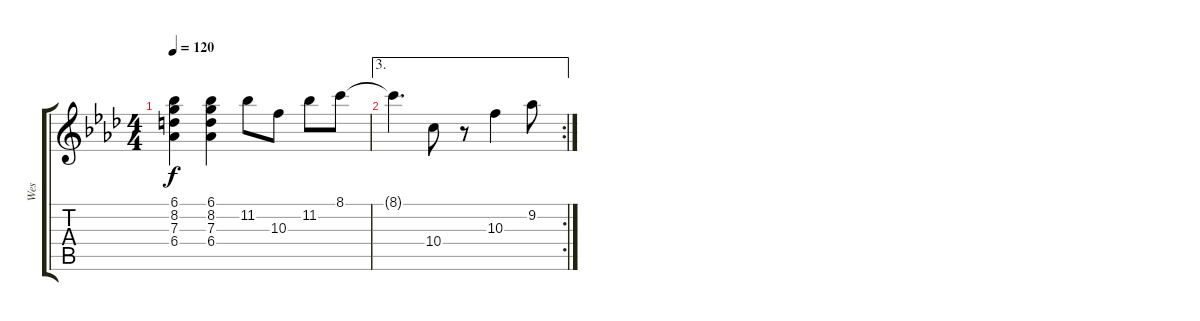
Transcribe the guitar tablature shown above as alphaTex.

\track ("Wes" "Wes") {instrument electricguitarjazz}
\staff {score tabs}
\tuning (E4 B3 G3 D3 A2 E2) {hide}
\ts (4 4)
\tempo 120
\clef g2
\ks ab
(6.1 8.2 7.3 6.4).4{dy f} (6.1 8.2 7.3 6.4).4 11.2.8 10.3.8 11.2.8 8.1.8 |
\ae 3
\rc 2
8.1{t}.4{d} 10.4.8 r.8 10.3.4 9.2.8
